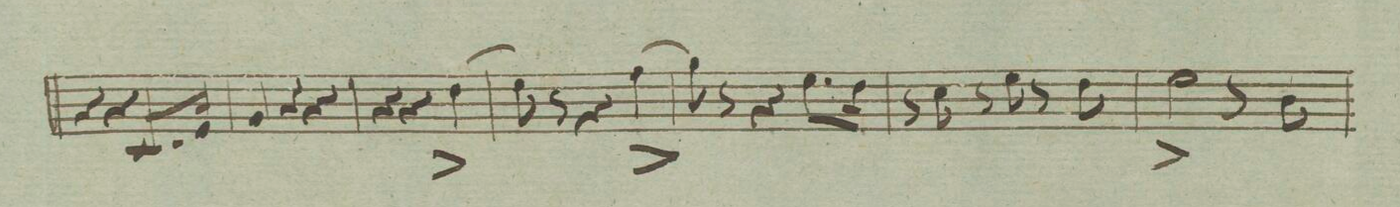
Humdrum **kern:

**kern	**dynam
*I"Violino. 1mo	*
*clefG2	*
*k[b-e-a-]	*
*met(c|)	*
*M3/4	*
4r	.
4r	.
8.c/L	.
16e-/Jk	.
=82	=82
4g/	.
4r	.
4r	.
=83	=83
4r	.
4r	.
(4dd\^<	.
=84	=84
8ee-\)	.
8r	.
4r	.
(4ff\^<	.
=85	=85
8gg\)	.
8r	.
4r	.
8.ee-\L	.
16dd\Jk	.
=86	=86
8r	.
8cc\	.
8r	.
8ee-\	.
8r	.
8dd\	.
=87	=87
2ee-\^<	.
8r	.
8b-\	.
=88	=88
*-	*-
